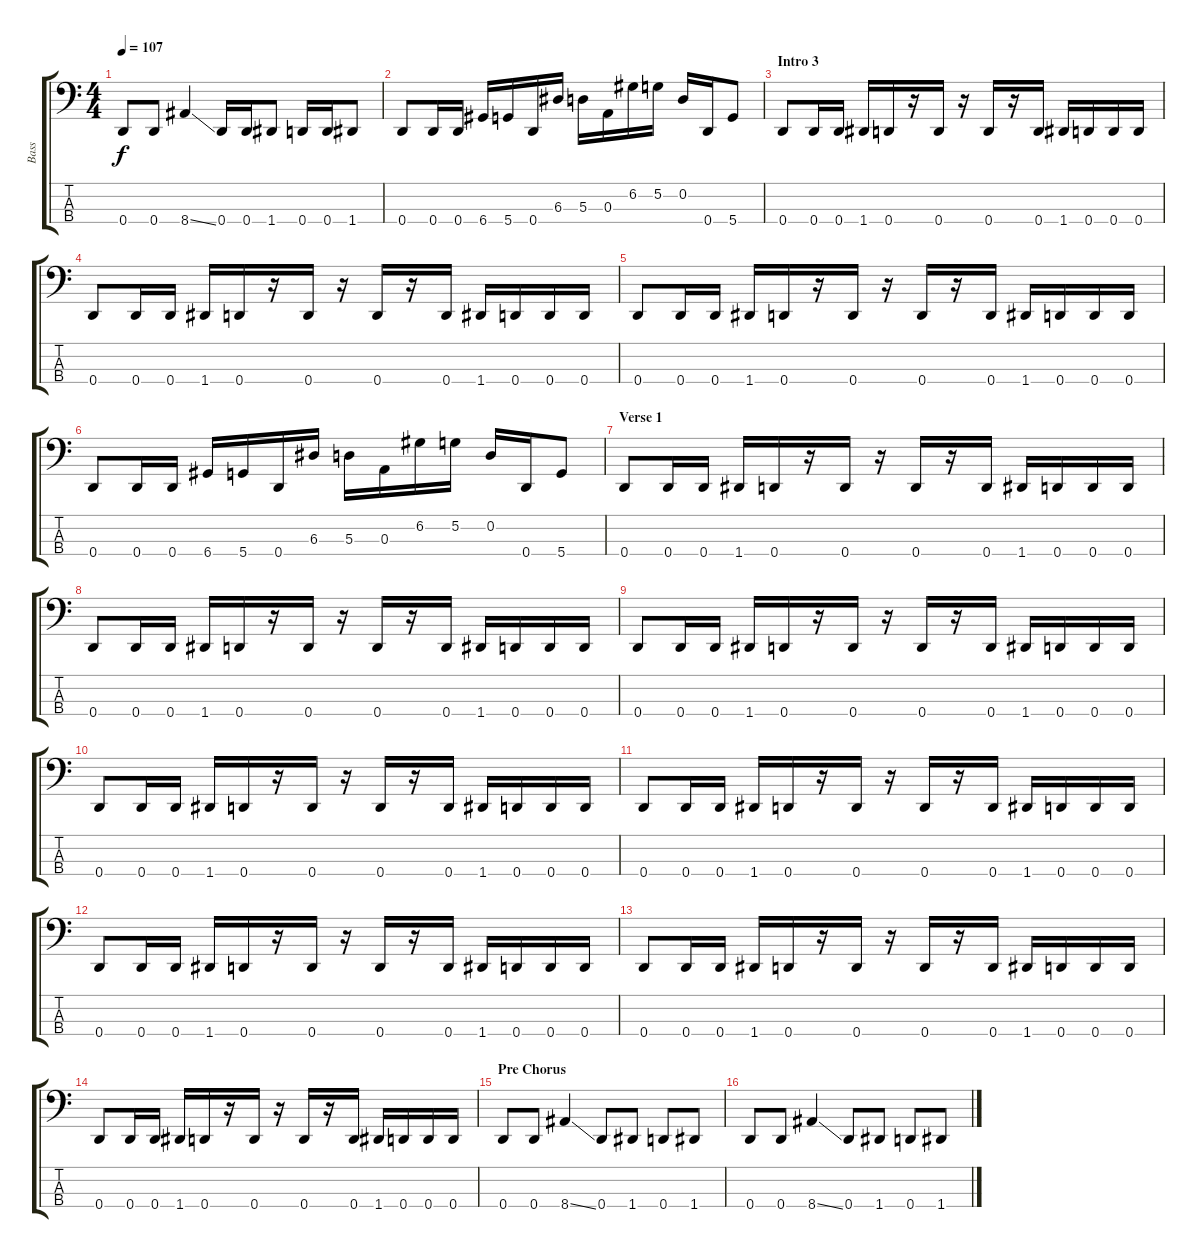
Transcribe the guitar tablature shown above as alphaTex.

\track ("Bass" "Bass") {instrument electricbassfinger}
\staff {score tabs}
\tuning (G2 D2 A1 D1) {hide}
\ts (4 4)
\tempo 107
\clef f4
\ks c
0.4.8{dy f} 0.4.8 8.4{ss}.4 0.4.16 0.4.16 1.4.8 0.4.16 0.4.16 1.4.8 |
0.4.8 0.4.16 0.4.16 6.4.16 5.4.16 0.4.16 6.3.16 5.3.16 0.3.16 6.2.16 5.2.16 0.2.16 0.4.16 5.4.8 |
\section ("" "Intro 3")
0.4.8 0.4.16 0.4.16 1.4.16 0.4.16 r.16 0.4.16 r.16 0.4.16 r.16 0.4.16 1.4.16 0.4.16 0.4.16 0.4.16 |
0.4.8 0.4.16 0.4.16 1.4.16 0.4.16 r.16 0.4.16 r.16 0.4.16 r.16 0.4.16 1.4.16 0.4.16 0.4.16 0.4.16 |
0.4.8 0.4.16 0.4.16 1.4.16 0.4.16 r.16 0.4.16 r.16 0.4.16 r.16 0.4.16 1.4.16 0.4.16 0.4.16 0.4.16 |
0.4.8 0.4.16 0.4.16 6.4.16 5.4.16 0.4.16 6.3.16 5.3.16 0.3.16 6.2.16 5.2.16 0.2.16 0.4.16 5.4.8 |
\section ("" "Verse 1")
0.4.8 0.4.16 0.4.16 1.4.16 0.4.16 r.16 0.4.16 r.16 0.4.16 r.16 0.4.16 1.4.16 0.4.16 0.4.16 0.4.16 |
0.4.8 0.4.16 0.4.16 1.4.16 0.4.16 r.16 0.4.16 r.16 0.4.16 r.16 0.4.16 1.4.16 0.4.16 0.4.16 0.4.16 |
0.4.8 0.4.16 0.4.16 1.4.16 0.4.16 r.16 0.4.16 r.16 0.4.16 r.16 0.4.16 1.4.16 0.4.16 0.4.16 0.4.16 |
0.4.8 0.4.16 0.4.16 1.4.16 0.4.16 r.16 0.4.16 r.16 0.4.16 r.16 0.4.16 1.4.16 0.4.16 0.4.16 0.4.16 |
0.4.8 0.4.16 0.4.16 1.4.16 0.4.16 r.16 0.4.16 r.16 0.4.16 r.16 0.4.16 1.4.16 0.4.16 0.4.16 0.4.16 |
0.4.8 0.4.16 0.4.16 1.4.16 0.4.16 r.16 0.4.16 r.16 0.4.16 r.16 0.4.16 1.4.16 0.4.16 0.4.16 0.4.16 |
0.4.8 0.4.16 0.4.16 1.4.16 0.4.16 r.16 0.4.16 r.16 0.4.16 r.16 0.4.16 1.4.16 0.4.16 0.4.16 0.4.16 |
0.4.8 0.4.16 0.4.16 1.4.16 0.4.16 r.16 0.4.16 r.16 0.4.16 r.16 0.4.16 1.4.16 0.4.16 0.4.16 0.4.16 |
\section ("" "Pre Chorus")
0.4.8 0.4.8 8.4{ss}.4 0.4.8 1.4.8 0.4.8 1.4.8 |
0.4.8 0.4.8 8.4{ss}.4 0.4.8 1.4.8 0.4.8 1.4.8
